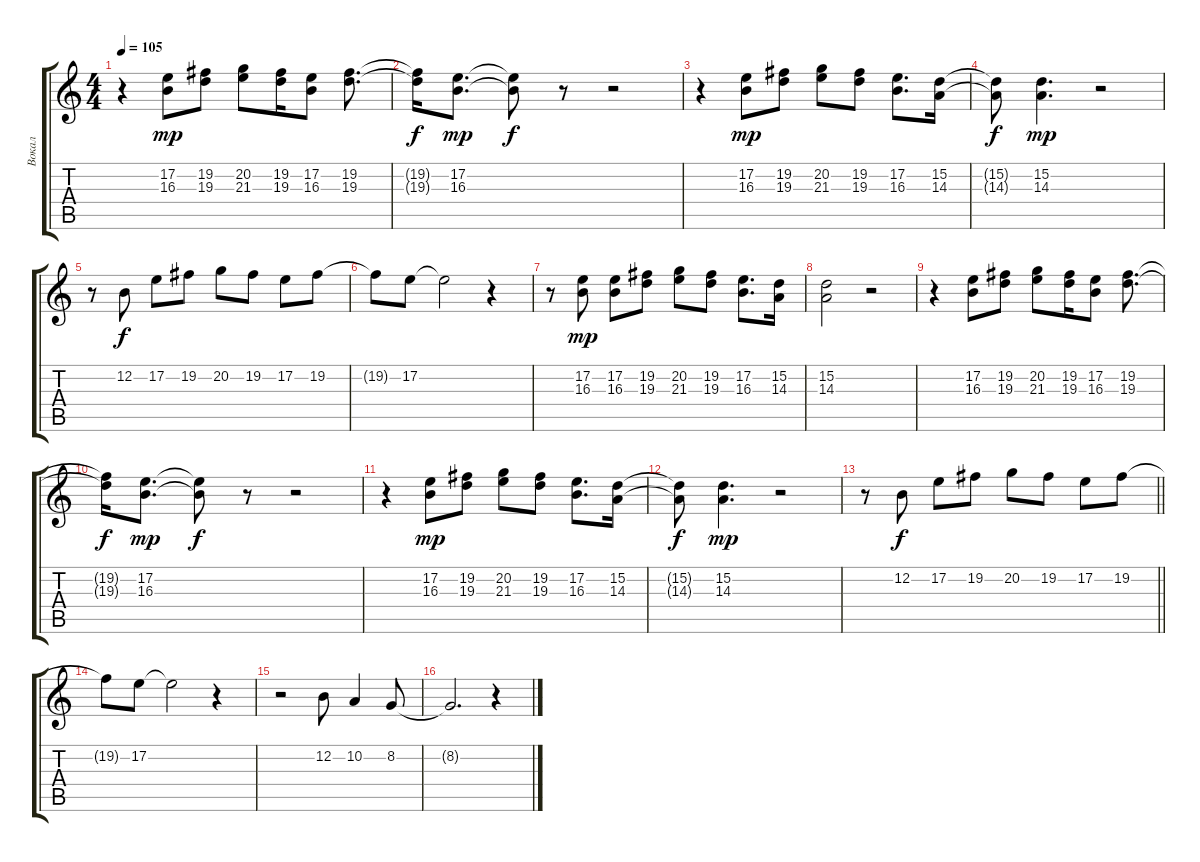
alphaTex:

\track ("Вокал" "Вокал") {instrument oboe}
\staff {score tabs}
\tuning (E4 B3 G3 D3 A2 E2) {hide}
\ts (4 4)
\tempo 105
\clef g2
\ks c
r.4{dy mp} (17.2 16.3).8 (19.2 19.3).8 (20.2 21.3).8 (19.2 19.3).16 (17.2 16.3).8 (19.2 19.3).8{d} |
(19.2{t} 19.3{t}).16{dy f} (17.2 16.3).8{d dy mp} (17.2{t} 16.3{t}).8{dy f} r.8 r.2 |
r.4 (17.2 16.3).8{dy mp} (19.2 19.3).8 (20.2 21.3).8 (19.2 19.3).8 (17.2 16.3).8{d} (15.2 14.3).16 |
(15.2{t} 14.3{t}).8{dy f} (15.2 14.3).4{d dy mp} r.2 |
r.8 12.2.8{dy f} 17.2.8 19.2.8 20.2.8 19.2.8 17.2.8 19.2.8 |
19.2{t}.8 17.2.8 17.2{t}.2 r.4 |
r.8 (17.2 16.3).8{dy mp} (17.2 16.3).8 (19.2 19.3).8 (20.2 21.3).8 (19.2 19.3).8 (17.2 16.3).8{d} (15.2 14.3).16 |
(15.2 14.3).2 r.2 |
r.4 (17.2 16.3).8 (19.2 19.3).8 (20.2 21.3).8 (19.2 19.3).16 (17.2 16.3).8 (19.2 19.3).8{d} |
(19.2{t} 19.3{t}).16{dy f} (17.2 16.3).8{d dy mp} (17.2{t} 16.3{t}).8{dy f} r.8 r.2 |
r.4 (17.2 16.3).8{dy mp} (19.2 19.3).8 (20.2 21.3).8 (19.2 19.3).8 (17.2 16.3).8{d} (15.2 14.3).16 |
(15.2{t} 14.3{t}).8{dy f} (15.2 14.3).4{d dy mp} r.2 |
\barLineRight lightlight
r.8 12.2.8{dy f} 17.2.8 19.2.8 20.2.8 19.2.8 17.2.8 19.2.8 |
19.2{t}.8 17.2.8 17.2{t}.2 r.4 |
r.2 12.2.8 10.2.4 8.2.8 |
8.2{t}.2{d} r.4
